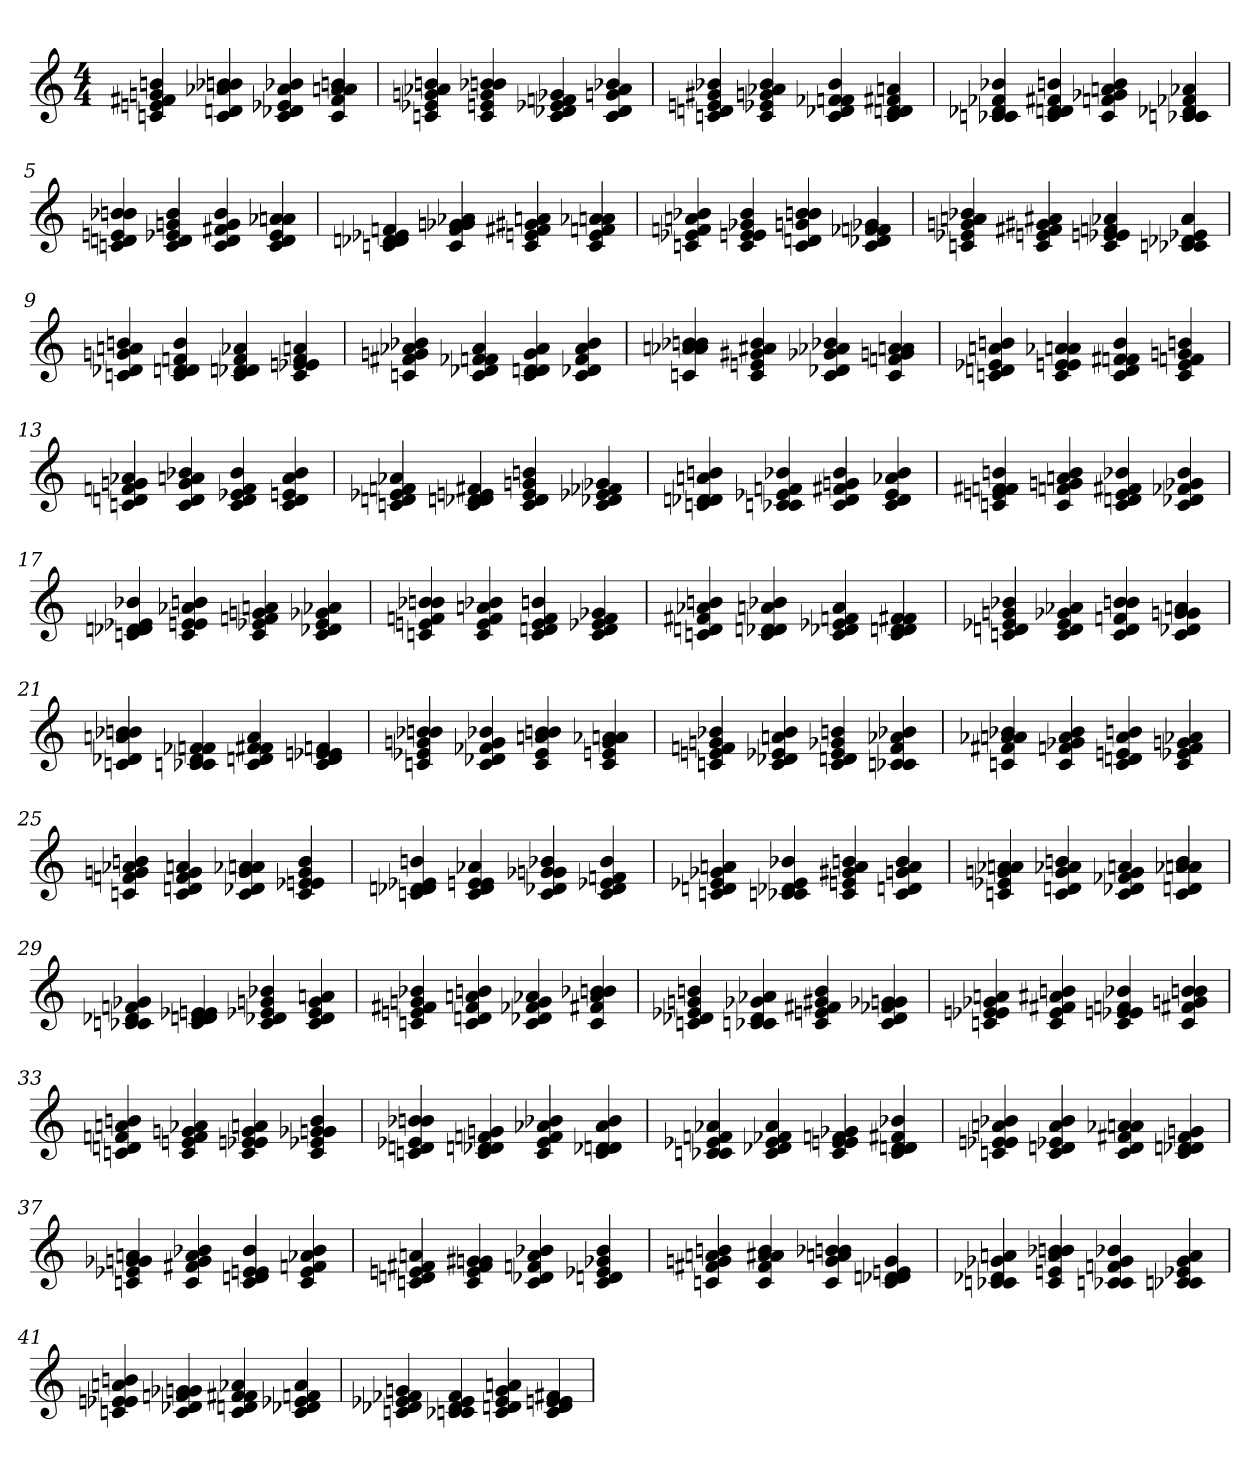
**kern
*part1
*staff1
*clefG2
*k[]
*M4/4
=1
4cn/ 4en/ 4f#X/ 4gn/ 4bn/
4c/ 4dn/ 4a-X/ 4b-X/ 4bn/
4c/ 4d-X/ 4e-X/ 4a-/ 4b-X/
4c/ 4f#/ 4a-/ 4an/ 4bn/
=2
4cn/ 4e-X/ 4gn/ 4a-X/ 4bn/
4c/ 4en/ 4g/ 4b-X/ 4bn/
4c/ 4d-X/ 4e-X/ 4fn/ 4g-X/
4c/ 4d-/ 4gn/ 4a-/ 4b-X/
=3
4cn/ 4dn/ 4en/ 4g#X/ 4b-X/
4c/ 4e-X/ 4gn/ 4a-X/ 4b-/
4c/ 4d-X/ 4f-X/ 4fn/ 4b-/
4c/ 4d-/ 4dn/ 4f#X/ 4an/
!!LO:LB:g=z
=4
4c-X/ 4cn/ 4d-X/ 4f-X/ 4b-X/
4c/ 4d-/ 4dn/ 4f#X/ 4bn/
4c/ 4fn/ 4g-X/ 4an/ 4b/
4c-X/ 4cn/ 4d-X/ 4f-X/ 4a-X/
=5
4cn/ 4dn/ 4en/ 4b-X/ 4bn/
4c/ 4d/ 4e-X/ 4gn/ 4b/
4c/ 4d/ 4f#X/ 4g/ 4b/
4c/ 4d/ 4e-/ 4a-X/ 4an/
=6
4cn/ 4d-X/ 4dn/ 4e-X/ 4fn/
4c/ 4f/ 4g-X/ 4gn/ 4a-X/
4c/ 4en/ 4f#X/ 4g#X/ 4an/
4c/ 4e/ 4fn/ 4a-X/ 4an/
!!LO:LB:g=z
=7
4cn/ 4e-X/ 4fn/ 4an/ 4b-X/
4c/ 4e-/ 4en/ 4g-X/ 4b-/
4c/ 4dn/ 4gn/ 4b-/ 4bn/
4c/ 4d-X/ 4f-X/ 4fn/ 4g-X/
=8
4cn/ 4e-X/ 4gn/ 4an/ 4b-X/
4c/ 4en/ 4f#X/ 4g#X/ 4a#X/
4c/ 4e-X/ 4en/ 4fn/ 4a-X/
4c-X/ 4cn/ 4d-X/ 4e-X/ 4a-/
=9
4cn/ 4d-X/ 4gn/ 4an/ 4bn/
4c/ 4d-/ 4dn/ 4fn/ 4b/
4c/ 4d-X/ 4dn/ 4f/ 4a-X/
4c/ 4e-X/ 4en/ 4f/ 4an/
!!LO:LB:g=z
=10
4cn/ 4f#X/ 4gn/ 4a-X/ 4b-X/
4c/ 4d-X/ 4f-X/ 4fn/ 4a-/
4c/ 4d-/ 4dn/ 4g/ 4a-/
4c/ 4d-X/ 4f/ 4a-/ 4b-/
=11
4cn/ 4a-X/ 4an/ 4b-X/ 4bn/
4c/ 4en/ 4g#X/ 4a#X/ 4b/
4c/ 4d-X/ 4g-X/ 4a-X/ 4b-X/
4c/ 4fn/ 4gn/ 4a-/ 4an/
=12
4cn/ 4dn/ 4e-X/ 4an/ 4bn/
4c/ 4e-/ 4en/ 4a-X/ 4an/
4c/ 4d/ 4fn/ 4f#X/ 4b/
4c/ 4e/ 4fn/ 4gn/ 4bn/
!!LO:LB:g=z
=13
4cn/ 4dn/ 4fn/ 4gn/ 4a-X/
4c/ 4d/ 4g/ 4an/ 4b-X/
4c/ 4d/ 4e-X/ 4f/ 4b-/
4c/ 4d/ 4en/ 4a/ 4b-/
=14
4cn/ 4dn/ 4e-X/ 4fn/ 4a-X/
4c/ 4d-X/ 4dn/ 4en/ 4f#X/
4c/ 4d/ 4e/ 4gn/ 4bn/
4c/ 4d-X/ 4e-X/ 4f-X/ 4g-X/
=15
4cn/ 4d-X/ 4dn/ 4an/ 4bn/
4c-X/ 4cn/ 4e-X/ 4fn/ 4b-X/
4c/ 4d/ 4f#X/ 4gn/ 4b-/
4c/ 4d/ 4e-/ 4a-X/ 4b-/
!!LO:LB:g=z
=16
4cn/ 4en/ 4fn/ 4f#X/ 4bn/
4c/ 4fn/ 4gn/ 4an/ 4b/
4c/ 4dn/ 4e/ 4f#X/ 4b-X/
4c/ 4d-X/ 4f-X/ 4g-X/ 4b-/
=17
4cn/ 4d-X/ 4dn/ 4e-X/ 4b-X/
4c/ 4e-/ 4en/ 4a-X/ 4bn/
4c/ 4e-X/ 4fn/ 4gn/ 4an/
4c/ 4d-X/ 4e-/ 4g-X/ 4a-X/
=18
4cn/ 4en/ 4fn/ 4b-X/ 4bn/
4c/ 4e/ 4f/ 4an/ 4b-X/
4c/ 4dn/ 4e/ 4f/ 4bn/
4c/ 4d/ 4e-X/ 4f/ 4g-X/
!!LO:LB:g=z
=19
4cn/ 4dn/ 4f#X/ 4a-X/ 4bn/
4c/ 4d-X/ 4dn/ 4an/ 4b-X/
4c/ 4d-X/ 4e-X/ 4fn/ 4a/
4c/ 4d-/ 4dn/ 4f/ 4f#X/
=20
4cn/ 4dn/ 4e-X/ 4gn/ 4b-X/
4c/ 4d/ 4e-/ 4g-X/ 4a-X/
4c/ 4d/ 4fn/ 4b-/ 4bn/
4c/ 4d-X/ 4g-/ 4gn/ 4an/
=21
4cn/ 4d-X/ 4an/ 4b-X/ 4bn/
4c-X/ 4cn/ 4d-/ 4f-X/ 4fn/
4c/ 4dn/ 4f/ 4f#X/ 4a/
4c/ 4d/ 4e-X/ 4en/ 4fn/
!!LO:LB:g=z
=22
4cn/ 4e-X/ 4gn/ 4b-X/ 4bn/
4c/ 4d-X/ 4f-X/ 4g/ 4b-X/
4c/ 4e-/ 4an/ 4b-/ 4bn/
4c/ 4en/ 4g/ 4a-X/ 4an/
=23
4cn/ 4en/ 4fn/ 4gn/ 4b-X/
4c/ 4d-X/ 4e-X/ 4an/ 4b-/
4c/ 4dn/ 4e-/ 4g-X/ 4bn/
4c-X/ 4cn/ 4f/ 4a-X/ 4b-X/
=24
4cn/ 4f#X/ 4a-X/ 4an/ 4b-X/
4c/ 4fn/ 4g-X/ 4a/ 4b-/
4c/ 4dn/ 4en/ 4a/ 4bn/
4c/ 4e-X/ 4f/ 4gn/ 4a-X/
!!LO:LB:g=z
=25
4cn/ 4fn/ 4gn/ 4a-X/ 4bn/
4c/ 4dn/ 4f/ 4g/ 4an/
4c/ 4d-X/ 4g/ 4a-X/ 4an/
4c/ 4e-X/ 4en/ 4g/ 4b/
=26
4cn/ 4d-X/ 4dn/ 4e-X/ 4bn/
4c/ 4d/ 4e-/ 4en/ 4a-X/
4c/ 4d-X/ 4g-X/ 4gn/ 4b-X/
4c/ 4d-/ 4e-X/ 4fn/ 4b-/
=27
4cn/ 4dn/ 4e-X/ 4g-X/ 4an/
4c-X/ 4cn/ 4d-X/ 4e-/ 4b-X/
4c/ 4en/ 4g#X/ 4a/ 4bn/
4c/ 4dn/ 4gn/ 4a/ 4b/
!!LO:LB:g=z
=28
4cn/ 4e-X/ 4gn/ 4a-X/ 4an/
4c/ 4dn/ 4g/ 4a-X/ 4bn/
4c/ 4d-X/ 4f-X/ 4g/ 4an/
4c/ 4dn/ 4a-X/ 4an/ 4b/
=29
4c-X/ 4cn/ 4d-X/ 4fn/ 4g-X/
4c/ 4d-/ 4dn/ 4e-X/ 4en/
4c/ 4d-X/ 4e-X/ 4gn/ 4b-X/
4c/ 4d-/ 4e-/ 4g/ 4an/
=30
4cn/ 4en/ 4f#X/ 4gn/ 4b-X/
4c/ 4dn/ 4f#/ 4an/ 4bn/
4c/ 4d-X/ 4f-X/ 4g/ 4a-X/
4c/ 4f#X/ 4a-/ 4b-X/ 4bn/
!!LO:PB:g=z
=31
4cn/ 4d-X/ 4e-X/ 4gn/ 4bn/
4c-X/ 4cn/ 4d-/ 4g-X/ 4a-X/
4c/ 4en/ 4f#X/ 4g#X/ 4b/
4c/ 4d-/ 4f-X/ 4g-X/ 4gn/
=32
4cn/ 4e-X/ 4en/ 4g-X/ 4an/
4c/ 4e/ 4f#X/ 4a#X/ 4bn/
4c/ 4e-X/ 4en/ 4fn/ 4b-X/
4c/ 4f#X/ 4gn/ 4b-/ 4bn/
=33
4cn/ 4dn/ 4fn/ 4an/ 4bn/
4c/ 4en/ 4f/ 4gn/ 4a-X/
4c/ 4e-X/ 4en/ 4g/ 4an/
4c/ 4e-X/ 4g-X/ 4gn/ 4b/
!!LO:LB:g=z
=34
4cn/ 4dn/ 4e-X/ 4b-X/ 4bn/
4c/ 4d-X/ 4dn/ 4fn/ 4gn/
4c/ 4e-/ 4f/ 4a-X/ 4b-X/
4c/ 4d-X/ 4dn/ 4a-/ 4b-/
=35
4c-X/ 4cn/ 4e-X/ 4fn/ 4a-X/
4c/ 4d-X/ 4e-/ 4f-X/ 4a-/
4c/ 4e-/ 4en/ 4fn/ 4g-X/
4c/ 4d-/ 4dn/ 4f#X/ 4b-X/
=36
4cn/ 4e-X/ 4en/ 4an/ 4b-X/
4c/ 4dn/ 4e-X/ 4a/ 4b-/
4c/ 4d/ 4f#X/ 4a-X/ 4an/
4c/ 4d-X/ 4dn/ 4f#/ 4gn/
!!LO:LB:g=z
=37
4cn/ 4e-X/ 4g-X/ 4gn/ 4an/
4c/ 4f#X/ 4g/ 4a/ 4b-X/
4c/ 4dn/ 4e-/ 4en/ 4b-/
4c/ 4e/ 4fn/ 4a-X/ 4b-/
=38
4cn/ 4dn/ 4en/ 4f#X/ 4an/
4c/ 4e/ 4f#/ 4gn/ 4g#X/
4c/ 4d-X/ 4fn/ 4a/ 4b-X/
4c/ 4dn/ 4e-X/ 4g-X/ 4b-/
=39
4cn/ 4f#X/ 4gn/ 4an/ 4bn/
4c/ 4f#/ 4a/ 4a#X/ 4b/
4c/ 4g/ 4an/ 4b-X/ 4bn/
4c/ 4d-X/ 4dn/ 4en/ 4g/
!!LO:LB:g=z
=40
4c-X/ 4cn/ 4d-X/ 4g-X/ 4an/
4c/ 4en/ 4a/ 4b-X/ 4bn/
4c-X/ 4cn/ 4fn/ 4g-/ 4b-X/
4c-X/ 4cn/ 4e-X/ 4g-/ 4a/
=41
4cn/ 4e-X/ 4en/ 4an/ 4bn/
4c/ 4d-X/ 4fn/ 4g-X/ 4gn/
4c/ 4dn/ 4f/ 4f#X/ 4a-X/
4c/ 4d-X/ 4e-X/ 4fn/ 4a-/
=42
4cn/ 4d-X/ 4e-X/ 4f-X/ 4gn/
4c-X/ 4cn/ 4d-/ 4e-/ 4f-/
4c/ 4dn/ 4e-/ 4g/ 4an/
4c/ 4d/ 4e-/ 4en/ 4f#X/
=
*-
